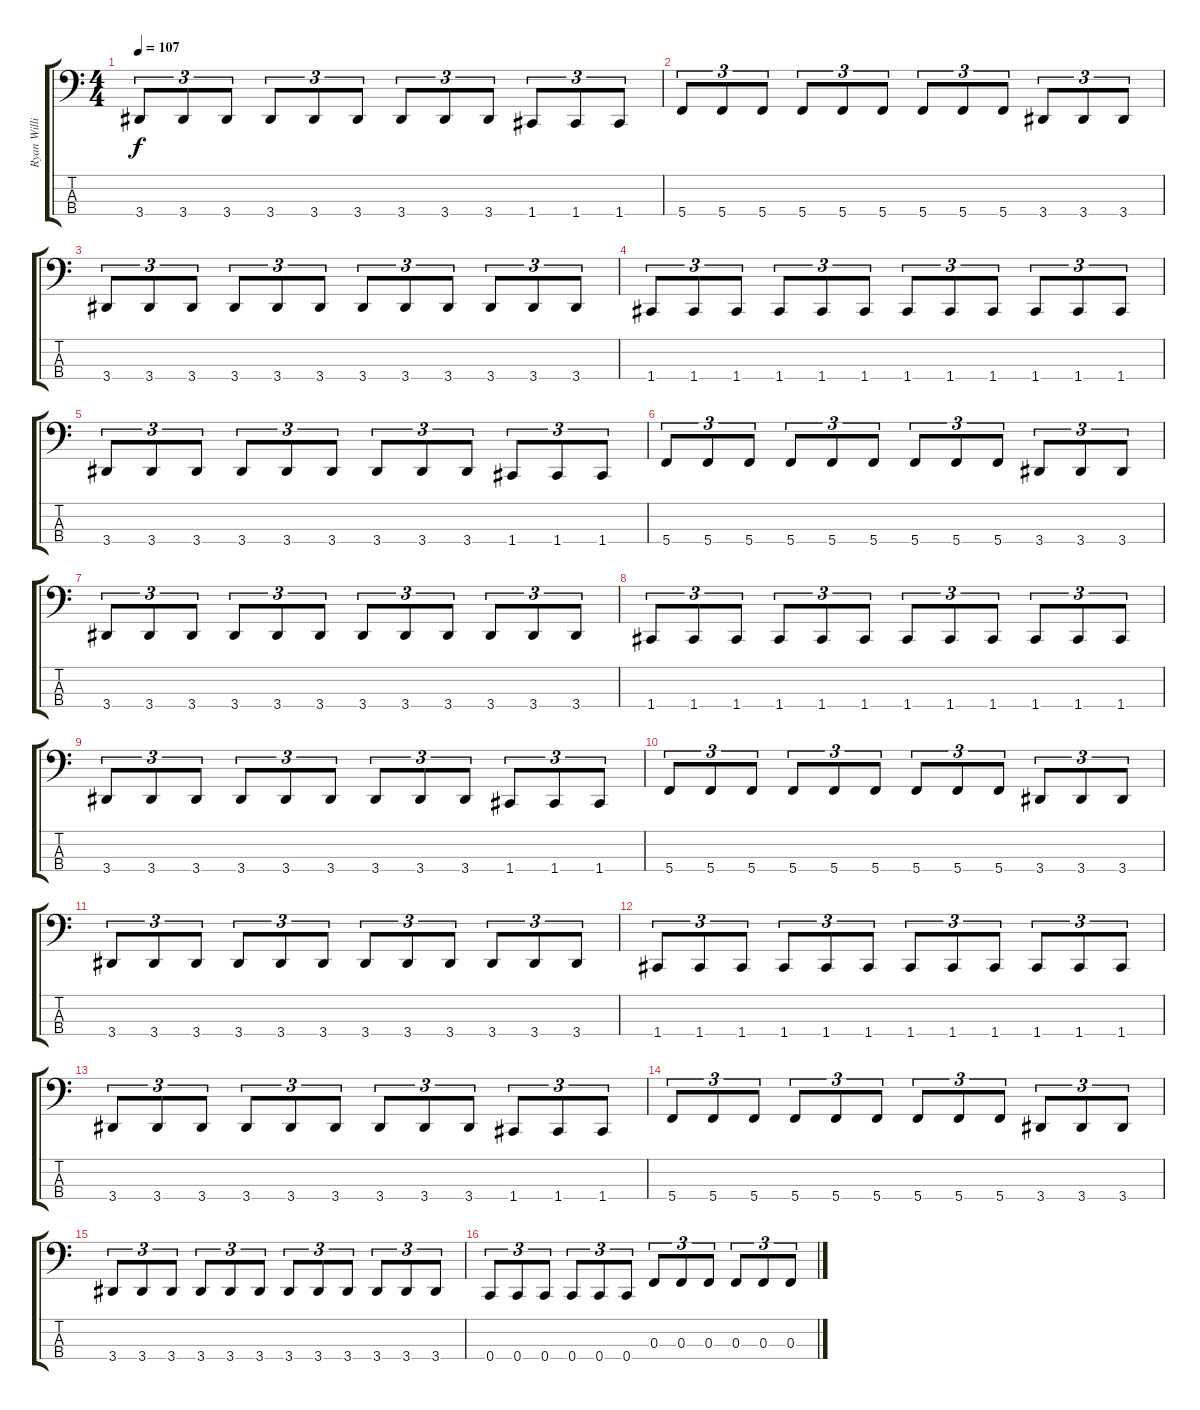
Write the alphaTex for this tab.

\track ("Ryan Williams (Bass)" "Ryan Willi") {instrument electricbassfinger}
\staff {score tabs}
\tuning (Eb2 Bb1 F1 C1) {hide}
\ts (4 4)
\tempo 107
\clef f4
\ks c
3.4.8{tu (3 2) dy f} 3.4.8{tu (3 2)} 3.4.8{tu (3 2)} 3.4.8{tu (3 2)} 3.4.8{tu (3 2)} 3.4.8{tu (3 2)} 3.4.8{tu (3 2)} 3.4.8{tu (3 2)} 3.4.8{tu (3 2)} 1.4.8{tu (3 2)} 1.4.8{tu (3 2)} 1.4.8{tu (3 2)} |
5.4.8{tu (3 2)} 5.4.8{tu (3 2)} 5.4.8{tu (3 2)} 5.4.8{tu (3 2)} 5.4.8{tu (3 2)} 5.4.8{tu (3 2)} 5.4.8{tu (3 2)} 5.4.8{tu (3 2)} 5.4.8{tu (3 2)} 3.4.8{tu (3 2)} 3.4.8{tu (3 2)} 3.4.8{tu (3 2)} |
3.4.8{tu (3 2)} 3.4.8{tu (3 2)} 3.4.8{tu (3 2)} 3.4.8{tu (3 2)} 3.4.8{tu (3 2)} 3.4.8{tu (3 2)} 3.4.8{tu (3 2)} 3.4.8{tu (3 2)} 3.4.8{tu (3 2)} 3.4.8{tu (3 2)} 3.4.8{tu (3 2)} 3.4.8{tu (3 2)} |
1.4.8{tu (3 2)} 1.4.8{tu (3 2)} 1.4.8{tu (3 2)} 1.4.8{tu (3 2)} 1.4.8{tu (3 2)} 1.4.8{tu (3 2)} 1.4.8{tu (3 2)} 1.4.8{tu (3 2)} 1.4.8{tu (3 2)} 1.4.8{tu (3 2)} 1.4.8{tu (3 2)} 1.4.8{tu (3 2)} |
3.4.8{tu (3 2)} 3.4.8{tu (3 2)} 3.4.8{tu (3 2)} 3.4.8{tu (3 2)} 3.4.8{tu (3 2)} 3.4.8{tu (3 2)} 3.4.8{tu (3 2)} 3.4.8{tu (3 2)} 3.4.8{tu (3 2)} 1.4.8{tu (3 2)} 1.4.8{tu (3 2)} 1.4.8{tu (3 2)} |
5.4.8{tu (3 2)} 5.4.8{tu (3 2)} 5.4.8{tu (3 2)} 5.4.8{tu (3 2)} 5.4.8{tu (3 2)} 5.4.8{tu (3 2)} 5.4.8{tu (3 2)} 5.4.8{tu (3 2)} 5.4.8{tu (3 2)} 3.4.8{tu (3 2)} 3.4.8{tu (3 2)} 3.4.8{tu (3 2)} |
3.4.8{tu (3 2)} 3.4.8{tu (3 2)} 3.4.8{tu (3 2)} 3.4.8{tu (3 2)} 3.4.8{tu (3 2)} 3.4.8{tu (3 2)} 3.4.8{tu (3 2)} 3.4.8{tu (3 2)} 3.4.8{tu (3 2)} 3.4.8{tu (3 2)} 3.4.8{tu (3 2)} 3.4.8{tu (3 2)} |
1.4.8{tu (3 2)} 1.4.8{tu (3 2)} 1.4.8{tu (3 2)} 1.4.8{tu (3 2)} 1.4.8{tu (3 2)} 1.4.8{tu (3 2)} 1.4.8{tu (3 2)} 1.4.8{tu (3 2)} 1.4.8{tu (3 2)} 1.4.8{tu (3 2)} 1.4.8{tu (3 2)} 1.4.8{tu (3 2)} |
3.4.8{tu (3 2)} 3.4.8{tu (3 2)} 3.4.8{tu (3 2)} 3.4.8{tu (3 2)} 3.4.8{tu (3 2)} 3.4.8{tu (3 2)} 3.4.8{tu (3 2)} 3.4.8{tu (3 2)} 3.4.8{tu (3 2)} 1.4.8{tu (3 2)} 1.4.8{tu (3 2)} 1.4.8{tu (3 2)} |
5.4.8{tu (3 2)} 5.4.8{tu (3 2)} 5.4.8{tu (3 2)} 5.4.8{tu (3 2)} 5.4.8{tu (3 2)} 5.4.8{tu (3 2)} 5.4.8{tu (3 2)} 5.4.8{tu (3 2)} 5.4.8{tu (3 2)} 3.4.8{tu (3 2)} 3.4.8{tu (3 2)} 3.4.8{tu (3 2)} |
3.4.8{tu (3 2)} 3.4.8{tu (3 2)} 3.4.8{tu (3 2)} 3.4.8{tu (3 2)} 3.4.8{tu (3 2)} 3.4.8{tu (3 2)} 3.4.8{tu (3 2)} 3.4.8{tu (3 2)} 3.4.8{tu (3 2)} 3.4.8{tu (3 2)} 3.4.8{tu (3 2)} 3.4.8{tu (3 2)} |
1.4.8{tu (3 2)} 1.4.8{tu (3 2)} 1.4.8{tu (3 2)} 1.4.8{tu (3 2)} 1.4.8{tu (3 2)} 1.4.8{tu (3 2)} 1.4.8{tu (3 2)} 1.4.8{tu (3 2)} 1.4.8{tu (3 2)} 1.4.8{tu (3 2)} 1.4.8{tu (3 2)} 1.4.8{tu (3 2)} |
3.4.8{tu (3 2)} 3.4.8{tu (3 2)} 3.4.8{tu (3 2)} 3.4.8{tu (3 2)} 3.4.8{tu (3 2)} 3.4.8{tu (3 2)} 3.4.8{tu (3 2)} 3.4.8{tu (3 2)} 3.4.8{tu (3 2)} 1.4.8{tu (3 2)} 1.4.8{tu (3 2)} 1.4.8{tu (3 2)} |
5.4.8{tu (3 2)} 5.4.8{tu (3 2)} 5.4.8{tu (3 2)} 5.4.8{tu (3 2)} 5.4.8{tu (3 2)} 5.4.8{tu (3 2)} 5.4.8{tu (3 2)} 5.4.8{tu (3 2)} 5.4.8{tu (3 2)} 3.4.8{tu (3 2)} 3.4.8{tu (3 2)} 3.4.8{tu (3 2)} |
3.4.8{tu (3 2)} 3.4.8{tu (3 2)} 3.4.8{tu (3 2)} 3.4.8{tu (3 2)} 3.4.8{tu (3 2)} 3.4.8{tu (3 2)} 3.4.8{tu (3 2)} 3.4.8{tu (3 2)} 3.4.8{tu (3 2)} 3.4.8{tu (3 2)} 3.4.8{tu (3 2)} 3.4.8{tu (3 2)} |
0.4.8{tu (3 2)} 0.4.8{tu (3 2)} 0.4.8{tu (3 2)} 0.4.8{tu (3 2)} 0.4.8{tu (3 2)} 0.4.8{tu (3 2)} 0.3.8{tu (3 2)} 0.3.8{tu (3 2)} 0.3.8{tu (3 2)} 0.3.8{tu (3 2)} 0.3.8{tu (3 2)} 0.3.8{tu (3 2)}
